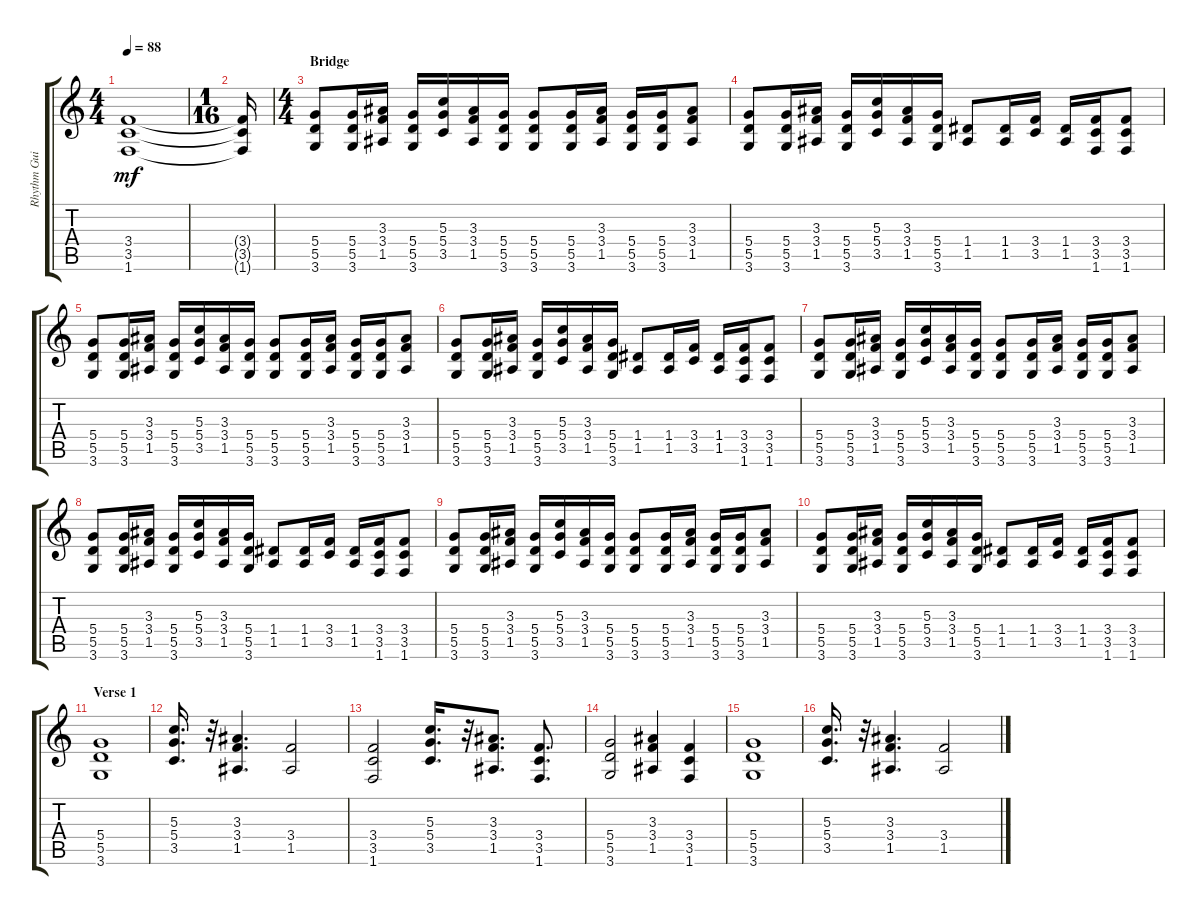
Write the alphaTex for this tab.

\track ("Rhythm Guitar" "Rhythm Gui") {solo instrument distortionguitar}
\staff {score tabs}
\tuning (E4 B3 G3 D3 A2 E2) {hide}
\ts (4 4)
\tempo 88
\clef g2
\ks c
(3.4 3.5 1.6).1{dy mf instrument distortionguitar} |
\ts (1 16)
(3.4{t} 3.5{t} 1.6{t}).16 |
\ts (4 4)
\section ("" "Bridge")
(5.4 5.5 3.6).8 (5.4 5.5 3.6).16 (3.3 3.4 1.5).16 (5.4 5.5 3.6).16 (5.3 5.4 3.5).16 (3.3 3.4 1.5).16 (5.4 5.5 3.6).16 (5.4 5.5 3.6).8 (5.4 5.5 3.6).16 (3.3 3.4 1.5).16 (5.4 5.5 3.6).16 (5.4 5.5 3.6).16 (3.3 3.4 1.5).8 |
(5.4 5.5 3.6).8 (5.4 5.5 3.6).16 (3.3 3.4 1.5).16 (5.4 5.5 3.6).16 (5.3 5.4 3.5).16 (3.3 3.4 1.5).16 (5.4 5.5 3.6).16 (1.4 1.5).8 (1.4 1.5).16 (3.4 3.5).16 (1.4 1.5).16 (3.4 3.5 1.6).16 (3.4 3.5 1.6).8 |
(5.4 5.5 3.6).8 (5.4 5.5 3.6).16 (3.3 3.4 1.5).16 (5.4 5.5 3.6).16 (5.3 5.4 3.5).16 (3.3 3.4 1.5).16 (5.4 5.5 3.6).16 (5.4 5.5 3.6).8 (5.4 5.5 3.6).16 (3.3 3.4 1.5).16 (5.4 5.5 3.6).16 (5.4 5.5 3.6).16 (3.3 3.4 1.5).8 |
(5.4 5.5 3.6).8 (5.4 5.5 3.6).16 (3.3 3.4 1.5).16 (5.4 5.5 3.6).16 (5.3 5.4 3.5).16 (3.3 3.4 1.5).16 (5.4 5.5 3.6).16 (1.4 1.5).8 (1.4 1.5).16 (3.4 3.5).16 (1.4 1.5).16 (3.4 3.5 1.6).16 (3.4 3.5 1.6).8 |
(5.4 5.5 3.6).8 (5.4 5.5 3.6).16 (3.3 3.4 1.5).16 (5.4 5.5 3.6).16 (5.3 5.4 3.5).16 (3.3 3.4 1.5).16 (5.4 5.5 3.6).16 (5.4 5.5 3.6).8 (5.4 5.5 3.6).16 (3.3 3.4 1.5).16 (5.4 5.5 3.6).16 (5.4 5.5 3.6).16 (3.3 3.4 1.5).8 |
(5.4 5.5 3.6).8 (5.4 5.5 3.6).16 (3.3 3.4 1.5).16 (5.4 5.5 3.6).16 (5.3 5.4 3.5).16 (3.3 3.4 1.5).16 (5.4 5.5 3.6).16 (1.4 1.5).8 (1.4 1.5).16 (3.4 3.5).16 (1.4 1.5).16 (3.4 3.5 1.6).16 (3.4 3.5 1.6).8 |
(5.4 5.5 3.6).8 (5.4 5.5 3.6).16 (3.3 3.4 1.5).16 (5.4 5.5 3.6).16 (5.3 5.4 3.5).16 (3.3 3.4 1.5).16 (5.4 5.5 3.6).16 (5.4 5.5 3.6).8 (5.4 5.5 3.6).16 (3.3 3.4 1.5).16 (5.4 5.5 3.6).16 (5.4 5.5 3.6).16 (3.3 3.4 1.5).8 |
(5.4 5.5 3.6).8 (5.4 5.5 3.6).16 (3.3 3.4 1.5).16 (5.4 5.5 3.6).16 (5.3 5.4 3.5).16 (3.3 3.4 1.5).16 (5.4 5.5 3.6).16 (1.4 1.5).8 (1.4 1.5).16 (3.4 3.5).16 (1.4 1.5).16 (3.4 3.5 1.6).16 (3.4 3.5 1.6).8 |
\section ("" "Verse 1")
(5.4 5.5 3.6).1 |
(5.3 5.4 3.5).16{d} r.32 (3.3 3.4 1.5).4{d} (3.4 1.5).2 |
(3.4 3.5 1.6).2 (5.3 5.4 3.5).16{d} r.32 (3.3 3.4 1.5).8{d} (3.4 3.5 1.6).8{d} |
(5.4 5.5 3.6).2 (3.3 3.4 1.5).4 (3.4 3.5 1.6).4 |
(5.4 5.5 3.6).1 |
(5.3 5.4 3.5).16{d} r.32 (3.3 3.4 1.5).4{d} (3.4 1.5).2
